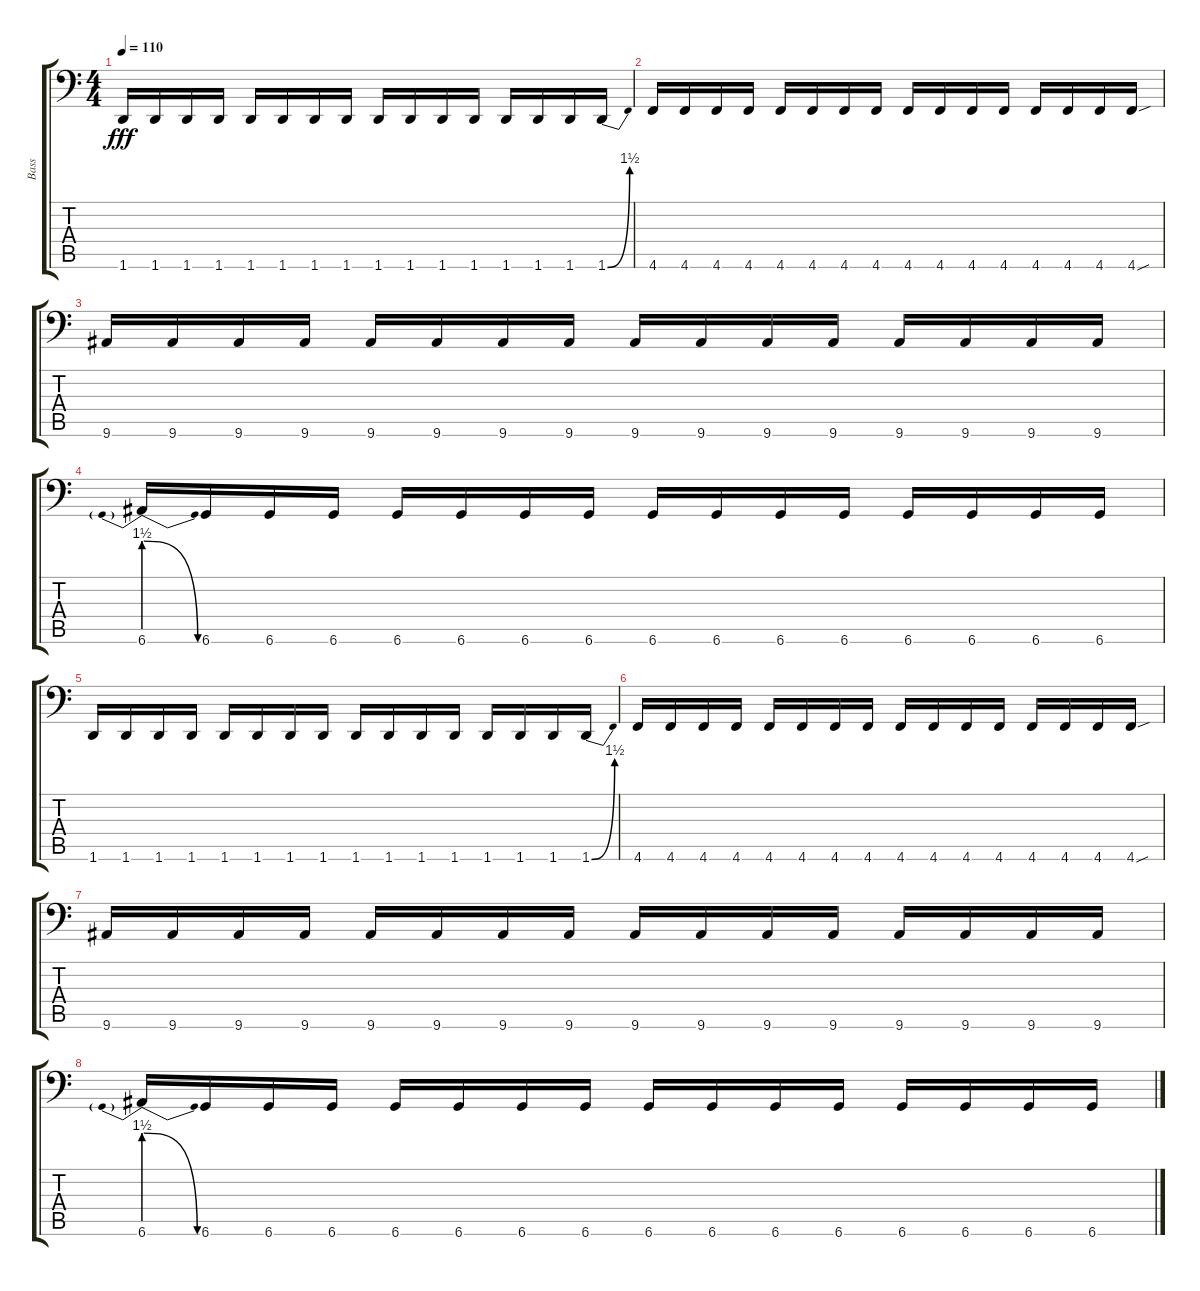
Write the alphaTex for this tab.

\track ("Bass" "Bass") {instrument electricbassfinger}
\staff {score tabs}
\tuning (E3 B2 G2 D2 A1 Db1) {hide}
\ts (4 4)
\tempo 110
\clef f4
\ks c
1.6.16{dy fff volume 16} 1.6.16 1.6.16 1.6.16 1.6.16 1.6.16 1.6.16 1.6.16 1.6.16 1.6.16 1.6.16 1.6.16 1.6.16 1.6.16 1.6.16 1.6{be (bend 0 0 60 6)}.16 |
4.6.16{volume 16} 4.6.16 4.6.16 4.6.16 4.6.16 4.6.16 4.6.16 4.6.16 4.6.16 4.6.16 4.6.16 4.6.16 4.6.16 4.6.16 4.6.16 4.6{sou}.16 |
9.6.16{volume 16} 9.6.16 9.6.16 9.6.16 9.6.16 9.6.16 9.6.16 9.6.16 9.6.16 9.6.16 9.6.16 9.6.16 9.6.16 9.6.16 9.6.16 9.6.16 |
6.6{be (prebendrelease 0 6 60 0)}.16{volume 16} 6.6.16 6.6.16 6.6.16 6.6.16 6.6.16 6.6.16 6.6.16 6.6.16 6.6.16 6.6.16 6.6.16 6.6.16 6.6.16 6.6.16 6.6.16 |
1.6.16{volume 16} 1.6.16 1.6.16 1.6.16 1.6.16 1.6.16 1.6.16 1.6.16 1.6.16 1.6.16 1.6.16 1.6.16 1.6.16 1.6.16 1.6.16 1.6{be (bend 0 0 60 6)}.16 |
4.6.16{volume 16} 4.6.16 4.6.16 4.6.16 4.6.16 4.6.16 4.6.16 4.6.16 4.6.16 4.6.16 4.6.16 4.6.16 4.6.16 4.6.16 4.6.16 4.6{sou}.16 |
9.6.16{volume 16} 9.6.16 9.6.16 9.6.16 9.6.16 9.6.16 9.6.16 9.6.16 9.6.16 9.6.16 9.6.16 9.6.16 9.6.16 9.6.16 9.6.16 9.6.16 |
6.6{be (prebendrelease 0 6 60 0)}.16{volume 16} 6.6.16 6.6.16 6.6.16 6.6.16 6.6.16 6.6.16 6.6.16 6.6.16 6.6.16 6.6.16 6.6.16 6.6.16 6.6.16 6.6.16 6.6.16
